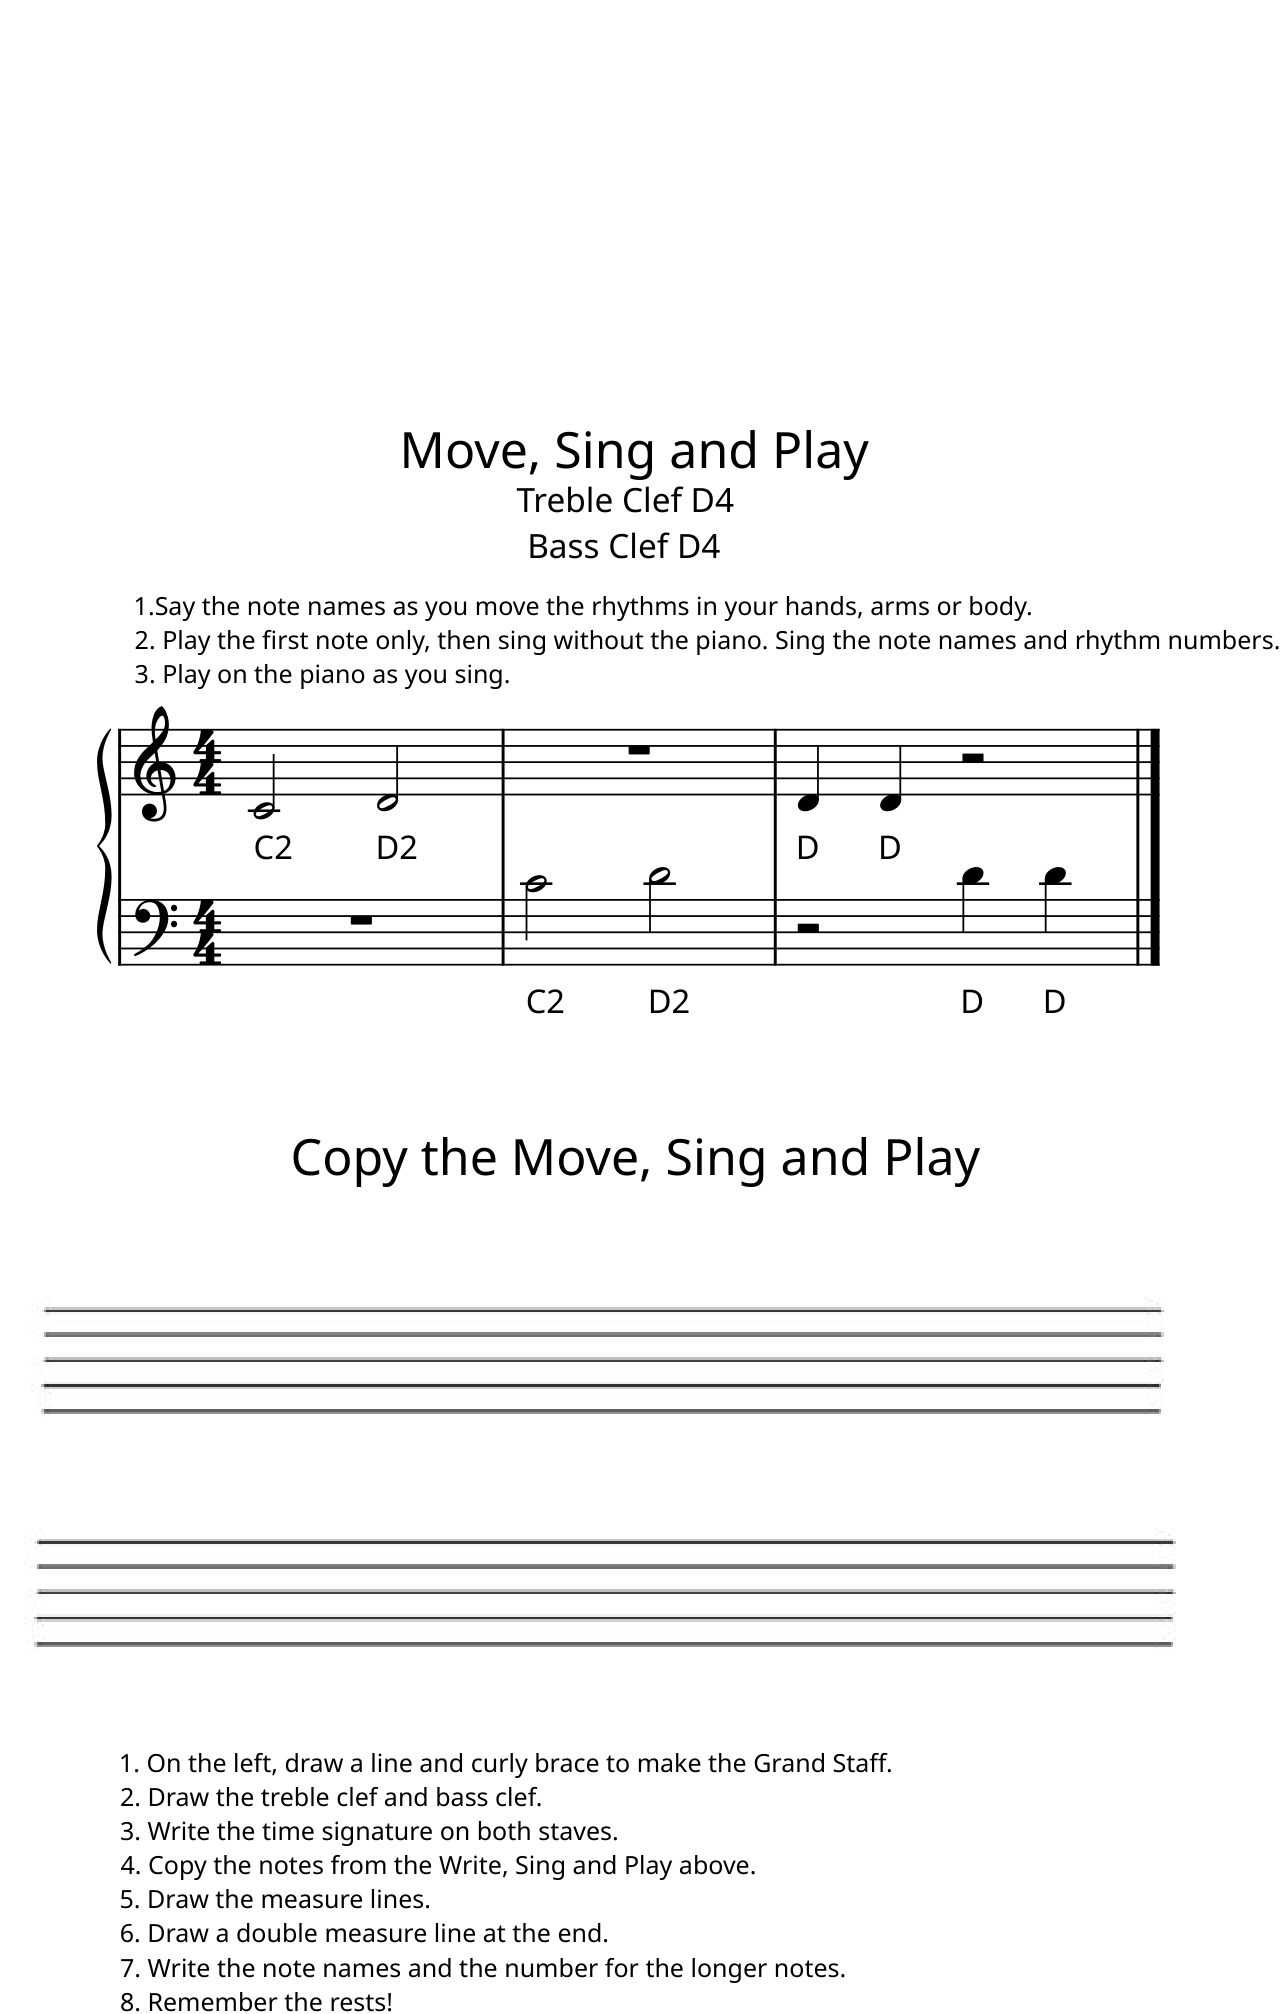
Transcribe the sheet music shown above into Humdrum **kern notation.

**kern	**text	**kern	**text	**kern	**kern
*part2	*part2	*part2	*part2	*part1	*part1
*staff4	*staff4	*staff3	*staff3	*staff2	*staff1
*I"Piano	*	*	*	*I"Piano	*
*I'Pno	*	*	*	*I'Pno	*
!!LO:PB:g=z
*clefF4	*	*clefG2	*	*clefF4	*clefG2
*k[]	*	*k[]	*	*k[]	*k[]
*M4/4	*	*M4/4	*	*M4/4	*M4/4
=3	=3	=3	=3	=3	=3
!	!	!	!LO:LY:b	!	!
1r	.	2c/	C2	1r	1r
!	!	!	!LO:LY:b	!	!
.	.	2d/	D2	.	.
=4	=4	=4	=4	=4	=4
!	!LO:LY:b	!	!	!	!
2c\	C2	1r	.	1r	1r
!	!LO:LY:b	!	!	!	!
2d\	D2	.	.	.	.
=5	=5	=5	=5	=5	=5
!	!	!	!LO:LY:b	!	!
2r	.	4d/	D	1r	1r
!	!	!	!LO:LY:b	!	!
.	.	4d/	D	.	.
!	!LO:LY:b	!	!	!	!
4d\	D	2r	.	.	.
!	!LO:LY:b	!	!	!	!
4d\	D	.	.	.	.
==	==	==	==	==	==
*-	*-	*-	*-	*-	*-
